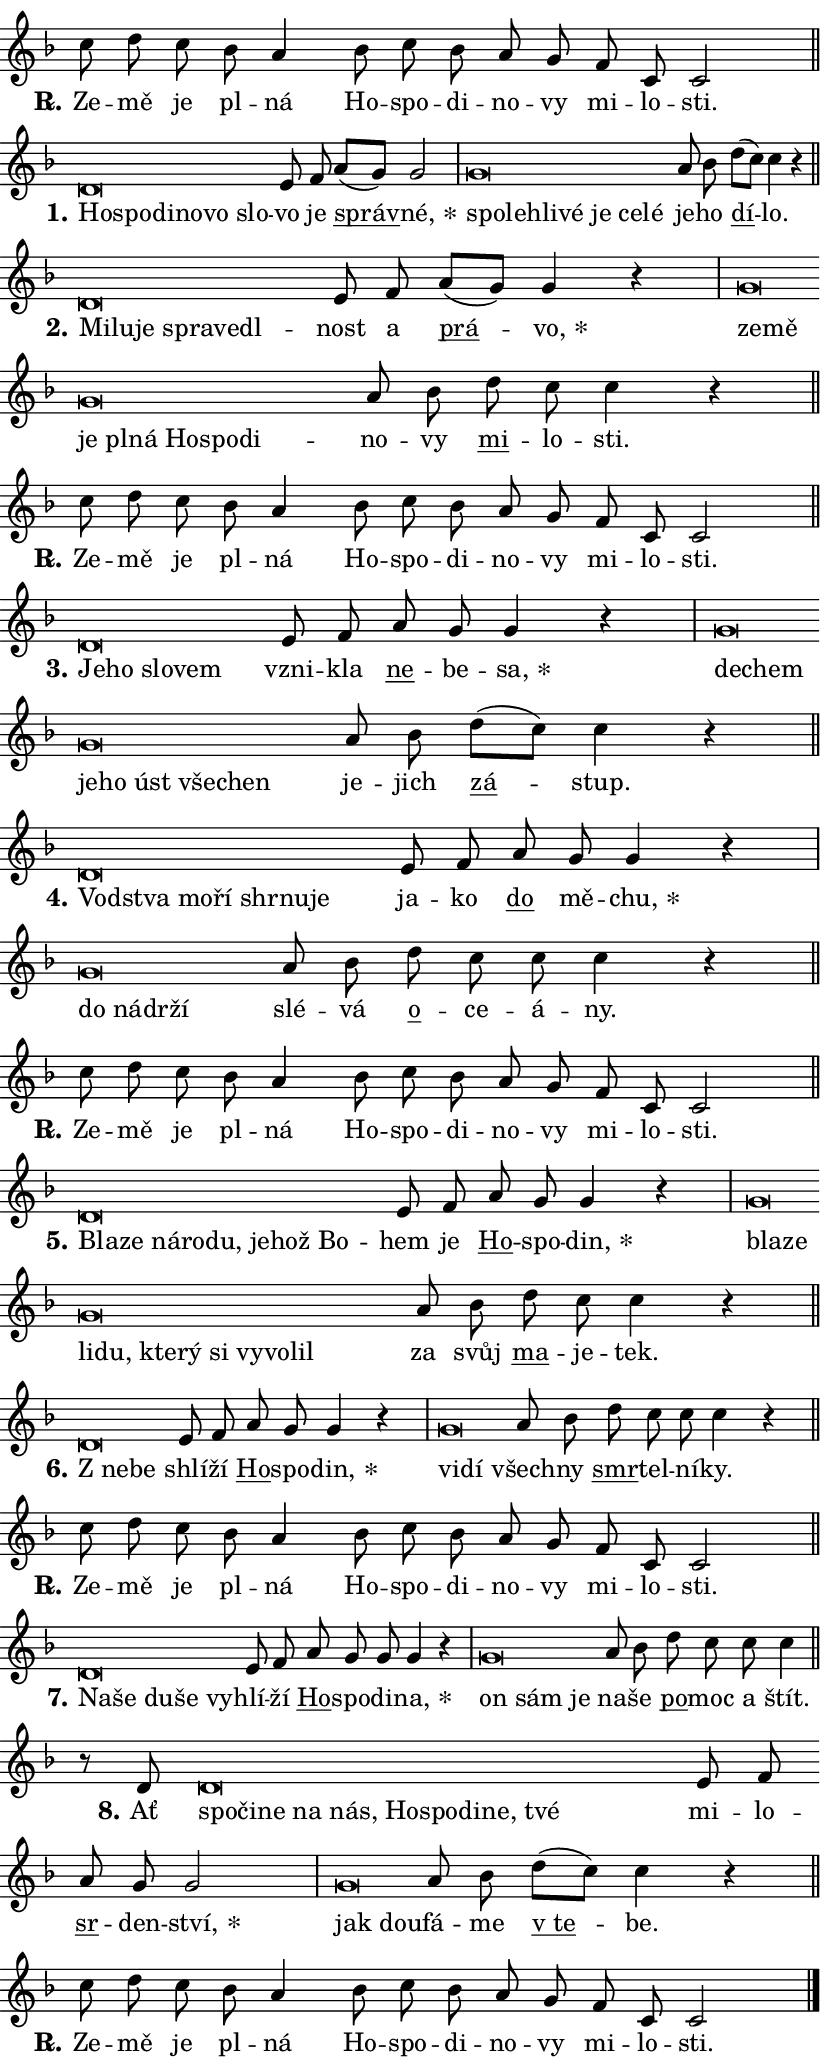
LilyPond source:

\version "2.24.0"
\header { tagline = "" }
\paper {
  indent = 0\cm
  top-margin = 0\cm
  right-margin = 0.13\cm % to fit lyric hyphens
  bottom-margin = 0\cm
  left-margin = 0\cm
  paper-width = 14\cm
  page-breaking = #ly:one-page-breaking
  system-system-spacing.basic-distance = #11
  score-system-spacing.basic-distance = #11
  ragged-last = ##f
}


%% Author: Thomas Morley
%% https://lists.gnu.org/archive/html/lilypond-user/2020-05/msg00002.html
#(define (line-position grob)
"Returns position of @var[grob} in current system:
   @code{'start}, if at first time-step
   @code{'end}, if at last time-step
   @code{'middle} otherwise
"
  (let* ((col (ly:item-get-column grob))
         (ln (ly:grob-object col 'left-neighbor))
         (rn (ly:grob-object col 'right-neighbor))
         (col-to-check-left (if (ly:grob? ln) ln col))
         (col-to-check-right (if (ly:grob? rn) rn col))
         (break-dir-left
           (and
             (ly:grob-property col-to-check-left 'non-musical #f)
             (ly:item-break-dir col-to-check-left)))
         (break-dir-right
           (and
             (ly:grob-property col-to-check-right 'non-musical #f)
             (ly:item-break-dir col-to-check-right))))
        (cond ((eqv? 1 break-dir-left) 'start)
              ((eqv? -1 break-dir-right) 'end)
              (else 'middle))))

#(define (tranparent-at-line-position vctor)
  (lambda (grob)
  "Relying on @code{line-position} select the relevant enry from @var{vctor}.
Used to determine transparency,"
    (case (line-position grob)
      ((end) (not (vector-ref vctor 0)))
      ((middle) (not (vector-ref vctor 1)))
      ((start) (not (vector-ref vctor 2))))))

noteHeadBreakVisibility =
#(define-music-function (break-visibility)(vector?)
"Makes @code{NoteHead}s transparent relying on @var{break-visibility}"
#{
  \override NoteHead.transparent =
    #(tranparent-at-line-position break-visibility)
#})

#(define delete-ledgers-for-transparent-note-heads
  (lambda (grob)
    "Reads whether a @code{NoteHead} is transparent.
If so this @code{NoteHead} is removed from @code{'note-heads} from
@var{grob}, which is supposed to be @code{LedgerLineSpanner}.
As a result ledgers are not printed for this @code{NoteHead}"
    (let* ((nhds-array (ly:grob-object grob 'note-heads))
           (nhds-list
             (if (ly:grob-array? nhds-array)
                 (ly:grob-array->list nhds-array)
                 '()))
           ;; Relies on the transparent-property being done before
           ;; Staff.LedgerLineSpanner.after-line-breaking is executed.
           ;; This is fragile ...
           (to-keep
             (remove
               (lambda (nhd)
                 (ly:grob-property nhd 'transparent #f))
               nhds-list)))
      ;; TODO find a better method to iterate over grob-arrays, similiar
      ;; to filter/remove etc for lists
      ;; For now rebuilt from scratch
      (set! (ly:grob-object grob 'note-heads)  '())
      (for-each
        (lambda (nhd)
          (ly:pointer-group-interface::add-grob grob 'note-heads nhd))
        to-keep))))

squashNotes = {
  \override NoteHead.X-extent = #'(-0.2 . 0.2)
  \override NoteHead.Y-extent = #'(-0.75 . 0)
  \override NoteHead.stencil =
    #(lambda (grob)
       (let ((pos (ly:grob-property grob 'staff-position)))
         (begin
           (if (< pos -7) (display "ERROR: Lower brevis then expected\n") (display ""))
           (if (<= pos -6) ly:text-interface::print ly:note-head::print))))
}
unSquashNotes = {
  \revert NoteHead.X-extent
  \revert NoteHead.Y-extent
  \revert NoteHead.stencil
}

hideNotes = \noteHeadBreakVisibility #begin-of-line-visible
unHideNotes = \noteHeadBreakVisibility #all-visible

% work-around for resetting accidentals
% https://lilypond.org/doc/v2.23/Documentation/notation/displaying-rhythms#unmetered-music
cadenzaMeasure = {
  \cadenzaOff
  \partial 1024 s1024
  \cadenzaOn
}

#(define-markup-command (accent layout props text) (markup?)
  "Underline accented syllable"
  (interpret-markup layout props
    #{\markup \override #'(offset . 4.3) \underline { #text }#}))

responsum = \markup \concat {
  "R" \hspace #-1.05 \path #0.1 #'((moveto 0 0.07) (lineto 0.9 0.8)) \hspace #0.05 "."
}

spaceSize = #0.6828661417322834 % exact space size for TeX Gyre Schola

\layout {
  \context {
    \Staff
    \remove "Time_signature_engraver"
    \override LedgerLineSpanner.after-line-breaking = #delete-ledgers-for-transparent-note-heads
  }
  \context {
    \Lyrics {
      \override LyricSpace.minimum-distance = \spaceSize
      \override LyricText.font-name = #"TeX Gyre Schola"
      \override LyricText.font-size = 1
      \override StanzaNumber.font-name = #"TeX Gyre Schola Bold"
      \override StanzaNumber.font-size = 1
    }
  }
  \context {
    \Score 
    \override NoteHead.text =
      #(lambda (grob) 
        (let ((pos (ly:grob-property grob 'staff-position)))
          #{\markup {
            \combine
              \halign #-0.55 \raise #(if (= pos -6) 0 0.5) \override #'(thickness . 2) \draw-line #'(3.2 . 0)
              \musicglyph "noteheads.sM1"
          }#}))
  }
}

% magnetic-lyrics.ily
%
%   written by
%     Jean Abou Samra <jean@abou-samra.fr>
%     Werner Lemberg <wl@gnu.org>
%
%   adapted by
%     Jiri Hon <jiri.hon@gmail.com>
%
% Version 2022-Apr-15

% https://www.mail-archive.com/lilypond-user@gnu.org/msg149350.html

#(define (Left_hyphen_pointer_engraver context)
   "Collect syllable-hyphen-syllable occurrences in lyrics and store
them in properties.  This engraver only looks to the left.  For
example, if the lyrics input is @code{foo -- bar}, it does the
following.

@itemize @bullet
@item
Set the @code{text} property of the @code{LyricHyphen} grob between
@q{foo} and @q{bar} to @code{foo}.

@item
Set the @code{left-hyphen} property of the @code{LyricText} grob with
text @q{foo} to the @code{LyricHyphen} grob between @q{foo} and
@q{bar}.
@end itemize

Use this auxiliary engraver in combination with the
@code{lyric-@/text::@/apply-@/magnetic-@/offset!} hook."
   (let ((hyphen #f)
         (text #f))
     (make-engraver
      (acknowledgers
       ((lyric-syllable-interface engraver grob source-engraver)
        (set! text grob)))
      (end-acknowledgers
       ((lyric-hyphen-interface engraver grob source-engraver)
        ;(when (not (grob::has-interface grob 'lyric-space-interface))
          (set! hyphen grob)));)
      ((stop-translation-timestep engraver)
       (when (and text hyphen)
         (ly:grob-set-object! text 'left-hyphen hyphen))
       (set! text #f)
       (set! hyphen #f)))))

#(define (lyric-text::apply-magnetic-offset! grob)
   "If the space between two syllables is less than the value in
property @code{LyricText@/.details@/.squash-threshold}, move the right
syllable to the left so that it gets concatenated with the left
syllable.

Use this function as a hook for
@code{LyricText@/.after-@/line-@/breaking} if the
@code{Left_@/hyphen_@/pointer_@/engraver} is active."
   (let ((hyphen (ly:grob-object grob 'left-hyphen #f)))
     (when hyphen
       (let ((left-text (ly:spanner-bound hyphen LEFT)))
         (when (grob::has-interface left-text 'lyric-syllable-interface)
           (let* ((common (ly:grob-common-refpoint grob left-text X))
                  (this-x-ext (ly:grob-extent grob common X))
                  (left-x-ext
                   (begin
                     ;; Trigger magnetism for left-text.
                     (ly:grob-property left-text 'after-line-breaking)
                     (ly:grob-extent left-text common X)))
                  ;; `delta` is the gap width between two syllables.
                  (delta (- (interval-start this-x-ext)
                            (interval-end left-x-ext)))
                  (details (ly:grob-property grob 'details))
                  (threshold (assoc-get 'squash-threshold details 0.2)))
             (when (< delta threshold)
               (let* (;; We have to manipulate the input text so that
                      ;; ligatures crossing syllable boundaries are not
                      ;; disabled.  For languages based on the Latin
                      ;; script this is essentially a beautification.
                      ;; However, for non-Western scripts it can be a
                      ;; necessity.
                      (lt (ly:grob-property left-text 'text))
                      (rt (ly:grob-property grob 'text))
                      (is-space (grob::has-interface hyphen 'lyric-space-interface))
                      (space (if is-space " " ""))
                      (extra-delta (if is-space spaceSize 0))
                      ;; Append new syllable.
                      (ltrt-space (if (and (string? lt) (string? rt))
                                (string-append lt space rt)
                                (make-concat-markup (list lt space rt))))
                      ;; Right-align `ltrt` to the right side.
                      (ltrt-space-markup (grob-interpret-markup
                               grob
                               (make-translate-markup
                                (cons (interval-length this-x-ext) 0)
                                (make-right-align-markup ltrt-space)))))
                 (begin
                   ;; Don't print `left-text`.
                   (ly:grob-set-property! left-text 'stencil #f)
                   ;; Set text and stencil (which holds all collected
                   ;; syllables so far) and shift it to the left.
                   (ly:grob-set-property! grob 'text ltrt-space)
                   (ly:grob-set-property! grob 'stencil ltrt-space-markup)
                   (ly:grob-translate-axis! grob (- (- delta extra-delta)) X))))))))))


#(define (lyric-hyphen::displace-bounds-first grob)
   ;; Make very sure this callback isn't triggered too early.
   (let ((left (ly:spanner-bound grob LEFT))
         (right (ly:spanner-bound grob RIGHT)))
     (ly:grob-property left 'after-line-breaking)
     (ly:grob-property right 'after-line-breaking)
     (ly:lyric-hyphen::print grob)))

squashThreshold = #0.4

\layout {
  \context {
    \Lyrics
    \consists #Left_hyphen_pointer_engraver
    \override LyricText.after-line-breaking =
      #lyric-text::apply-magnetic-offset!
    \override LyricHyphen.stencil = #lyric-hyphen::displace-bounds-first
    \override LyricText.details.squash-threshold = \squashThreshold
    \override LyricHyphen.minimum-distance = 0
    \override LyricHyphen.minimum-length = \squashThreshold
  }
}

squashText = \override LyricText.details.squash-threshold = 9999
unSquashText = \override LyricText.details.squash-threshold = \squashThreshold

leftText = \override LyricText.self-alignment-X = #LEFT
unLeftText = \revert LyricText.self-alignment-X

starOffset = #(lambda (grob) 
                (let ((x_offset (ly:self-alignment-interface::aligned-on-x-parent grob)))
                  (if (= x_offset 0) 0 (+ x_offset 1.2))))

star = #(define-music-function (syllable)(string?)
"Append star separator at the end of a syllable"
#{
  \once \override LyricText.X-offset = #starOffset
  \lyricmode { \markup {
    #syllable
    \override #'((font-name . "TeX Gyre Schola Bold")) \hspace #0.2 \lower #0.65 \larger "*"
  } }
#})

starAccent = #(define-music-function (syllable)(string?)
"Append star separator at the end of a syllable and make accent"
#{
  \once \override LyricText.X-offset = #starOffset
  \lyricmode { \markup {
    \accent #syllable
    \override #'((font-name . "TeX Gyre Schola Bold")) \hspace #0.2 \lower #0.65 \larger "*"
  } }
#})

breath = #(define-music-function (syllable)(string?)
"Append breathing indicator at the end of a syllable"
#{
  \lyricmode { \markup { #syllable "+" } }
#})

optionalBreath = #(define-music-function (syllable)(string?)
"Append optional breathing indicator at the end of a syllable"
#{
  \lyricmode { \markup { #syllable "(+)" } }
#})


\score {
    <<
        \new Voice = "melody" { \cadenzaOn \key f \major \relative { c''8 d c bes a4 \bar "" bes8 c bes \bar "" a g \bar "" f c c2 \cadenzaMeasure \bar "||" \break } }
        \new Lyrics \lyricsto "melody" { \lyricmode { \set stanza = \responsum
Ze -- mě je pl -- ná Ho -- spo -- di -- no -- vy mi -- lo -- sti. } }
    >>
    \layout {}
}

\score {
    <<
        \new Voice = "melody" { \cadenzaOn \key f \major \relative { \squashNotes d'\breve*1/16 \hideNotes \breve*1/16 \bar "" \breve*1/16 \bar "" \breve*1/16 \bar "" \breve*1/16 \breve*1/16 \bar "" \unHideNotes \unSquashNotes e8 f \bar "" a[( g)] g2 \cadenzaMeasure \bar "|" \squashNotes g\breve*1/16 \hideNotes \breve*1/16 \bar "" \breve*1/16 \bar "" \breve*1/16 \bar "" \breve*1/16 \bar "" \breve*1/16 \breve*1/16 \bar "" \unHideNotes \unSquashNotes a8 bes \bar "" d[( c)] c4 r \cadenzaMeasure \bar "||" \break } }
        \new Lyrics \lyricsto "melody" { \lyricmode { \set stanza = "1."
\leftText Ho -- \squashText spo -- di -- no -- vo slo -- \unLeftText \unSquashText vo je \markup \accent správ -- \star né, \leftText spo -- \squashText leh -- li -- vé je ce -- lé \unLeftText \unSquashText je -- ho \markup \accent dí -- lo. } }
    >>
    \layout {}
}

\score {
    <<
        \new Voice = "melody" { \cadenzaOn \key f \major \relative { \squashNotes d'\breve*1/16 \hideNotes \breve*1/16 \bar "" \breve*1/16 \bar "" \breve*1/16 \bar "" \breve*1/16 \breve*1/16 \bar "" \unHideNotes \unSquashNotes e8 f \bar "" a[( g)] g4 r \cadenzaMeasure \bar "|" \squashNotes g\breve*1/16 \hideNotes \breve*1/16 \bar "" \breve*1/16 \bar "" \breve*1/16 \bar "" \breve*1/16 \bar "" \breve*1/16 \bar "" \breve*1/16 \breve*1/16 \bar "" \unHideNotes \unSquashNotes a8 bes \bar "" d c c4 r \cadenzaMeasure \bar "||" \break } }
        \new Lyrics \lyricsto "melody" { \lyricmode { \set stanza = "2."
\leftText Mi -- \squashText lu -- je spra -- ve -- dl -- \unLeftText \unSquashText nost a \markup \accent prá -- \star vo, \leftText ze -- \squashText mě je pl -- ná Ho -- spo -- di -- \unLeftText \unSquashText no -- vy \markup \accent mi -- lo -- sti. } }
    >>
    \layout {}
}

\score {
    <<
        \new Voice = "melody" { \cadenzaOn \key f \major \relative { c''8 d c bes a4 \bar "" bes8 c bes \bar "" a g \bar "" f c c2 \cadenzaMeasure \bar "||" \break } }
        \new Lyrics \lyricsto "melody" { \lyricmode { \set stanza = \responsum
Ze -- mě je pl -- ná Ho -- spo -- di -- no -- vy mi -- lo -- sti. } }
    >>
    \layout {}
}

\score {
    <<
        \new Voice = "melody" { \cadenzaOn \key f \major \relative { \squashNotes d'\breve*1/16 \hideNotes \breve*1/16 \bar "" \breve*1/16 \breve*1/16 \bar "" \unHideNotes \unSquashNotes e8 f \bar "" a g g4 r \cadenzaMeasure \bar "|" \squashNotes g\breve*1/16 \hideNotes \breve*1/16 \bar "" \breve*1/16 \bar "" \breve*1/16 \bar "" \breve*1/16 \bar "" \breve*1/16 \breve*1/16 \bar "" \unHideNotes \unSquashNotes a8 bes \bar "" d[( c)] c4 r \cadenzaMeasure \bar "||" \break } }
        \new Lyrics \lyricsto "melody" { \lyricmode { \set stanza = "3."
\leftText Je -- \squashText ho slo -- vem \unLeftText \unSquashText vzni -- kla \markup \accent ne -- be -- \star sa, \leftText de -- \squashText chem je -- ho úst vše -- chen \unLeftText \unSquashText je -- jich \markup \accent zá -- stup. } }
    >>
    \layout {}
}

\score {
    <<
        \new Voice = "melody" { \cadenzaOn \key f \major \relative { \squashNotes d'\breve*1/16 \hideNotes \breve*1/16 \bar "" \breve*1/16 \bar "" \breve*1/16 \bar "" \breve*1/16 \bar "" \breve*1/16 \breve*1/16 \bar "" \unHideNotes \unSquashNotes e8 f \bar "" a g g4 r \cadenzaMeasure \bar "|" \squashNotes g\breve*1/16 \hideNotes \breve*1/16 \bar "" \breve*1/16 \breve*1/16 \bar "" \unHideNotes \unSquashNotes a8 bes \bar "" d c c c4 r \cadenzaMeasure \bar "||" \break } }
        \new Lyrics \lyricsto "melody" { \lyricmode { \set stanza = "4."
\leftText Vod -- \squashText stva mo -- ří shr -- nu -- je \unLeftText \unSquashText ja -- ko \markup \accent do mě -- \star chu, \leftText do \squashText ná -- dr -- ží \unLeftText \unSquashText slé -- vá \markup \accent o -- ce -- á -- ny. } }
    >>
    \layout {}
}

\score {
    <<
        \new Voice = "melody" { \cadenzaOn \key f \major \relative { c''8 d c bes a4 \bar "" bes8 c bes \bar "" a g \bar "" f c c2 \cadenzaMeasure \bar "||" \break } }
        \new Lyrics \lyricsto "melody" { \lyricmode { \set stanza = \responsum
Ze -- mě je pl -- ná Ho -- spo -- di -- no -- vy mi -- lo -- sti. } }
    >>
    \layout {}
}

\score {
    <<
        \new Voice = "melody" { \cadenzaOn \key f \major \relative { \squashNotes d'\breve*1/16 \hideNotes \breve*1/16 \bar "" \breve*1/16 \bar "" \breve*1/16 \bar "" \breve*1/16 \bar "" \breve*1/16 \bar "" \breve*1/16 \breve*1/16 \bar "" \unHideNotes \unSquashNotes e8 f \bar "" a g g4 r \cadenzaMeasure \bar "|" \squashNotes g\breve*1/16 \hideNotes \breve*1/16 \bar "" \breve*1/16 \bar "" \breve*1/16 \bar "" \breve*1/16 \bar "" \breve*1/16 \bar "" \breve*1/16 \bar "" \breve*1/16 \bar "" \breve*1/16 \breve*1/16 \bar "" \unHideNotes \unSquashNotes a8 bes \bar "" d c c4 r \cadenzaMeasure \bar "||" \break } }
        \new Lyrics \lyricsto "melody" { \lyricmode { \set stanza = "5."
\leftText Bla -- \squashText ze ná -- ro -- du, je -- hož Bo -- \unLeftText \unSquashText hem je \markup \accent Ho -- spo -- \star din, \leftText bla -- \squashText ze li -- du, kte -- rý si vy -- vo -- lil \unLeftText \unSquashText za svůj \markup \accent ma -- je -- tek. } }
    >>
    \layout {}
}

\score {
    <<
        \new Voice = "melody" { \cadenzaOn \key f \major \relative { \squashNotes d'\breve*1/16 \hideNotes \breve*1/16 \bar "" \unHideNotes \unSquashNotes e8 f \bar "" a g g4 r \cadenzaMeasure \bar "|" \squashNotes g\breve*1/16 \hideNotes \breve*1/16 \bar "" \unHideNotes \unSquashNotes a8 bes \bar "" d c c c4 r \cadenzaMeasure \bar "||" \break } }
        \new Lyrics \lyricsto "melody" { \lyricmode { \set stanza = "6."
\leftText "Z ne" -- \squashText be \unLeftText \unSquashText shlí -- ží \markup \accent Ho -- spo -- \star din, \leftText vi -- \squashText dí \unLeftText \unSquashText všech -- ny \markup \accent smr -- tel -- ní -- ky. } }
    >>
    \layout {}
}

\score {
    <<
        \new Voice = "melody" { \cadenzaOn \key f \major \relative { c''8 d c bes a4 \bar "" bes8 c bes \bar "" a g \bar "" f c c2 \cadenzaMeasure \bar "||" \break } }
        \new Lyrics \lyricsto "melody" { \lyricmode { \set stanza = \responsum
Ze -- mě je pl -- ná Ho -- spo -- di -- no -- vy mi -- lo -- sti. } }
    >>
    \layout {}
}

\score {
    <<
        \new Voice = "melody" { \cadenzaOn \key f \major \relative { \squashNotes d'\breve*1/16 \hideNotes \breve*1/16 \bar "" \breve*1/16 \bar "" \breve*1/16 \breve*1/16 \bar "" \unHideNotes \unSquashNotes e8 f \bar "" a g g g4 r \cadenzaMeasure \bar "|" \squashNotes g\breve*1/16 \hideNotes \breve*1/16 \breve*1/16 \bar "" \unHideNotes \unSquashNotes a8 bes \bar "" d c c c4 \cadenzaMeasure \bar "||" \break } }
        \new Lyrics \lyricsto "melody" { \lyricmode { \set stanza = "7."
\leftText Na -- \squashText še du -- še vy -- \unLeftText \unSquashText hlí -- ží \markup \accent Ho -- spo -- di -- \star na, \leftText on \squashText sám je \unLeftText \unSquashText na -- še \markup \accent po -- moc a štít. } }
    >>
    \layout {}
}

\score {
    <<
        \new Voice = "melody" { \cadenzaOn \key f \major \relative { r8 d' \squashNotes d\breve*1/16 \hideNotes \breve*1/16 \bar "" \breve*1/16 \bar "" \breve*1/16 \bar "" \breve*1/16 \bar "" \breve*1/16 \bar "" \breve*1/16 \bar "" \breve*1/16 \bar "" \breve*1/16 \breve*1/16 \bar "" \unHideNotes \unSquashNotes e8 f \bar "" a g g2 \cadenzaMeasure \bar "|" \squashNotes g\breve*1/16 \hideNotes \breve*1/16 \bar "" \unHideNotes \unSquashNotes a8 bes \bar "" d[( c)] c4 r \cadenzaMeasure \bar "||" \break } }
        \new Lyrics \lyricsto "melody" { \lyricmode { \set stanza = "8."
Ať \leftText spo -- \squashText či -- ne na nás, Ho -- spo -- di -- ne, tvé \unLeftText \unSquashText mi -- lo -- \markup \accent sr -- den -- \star ství, \leftText jak \squashText dou -- \unLeftText \unSquashText fá -- me \markup \accent "v te" -- be. } }
    >>
    \layout {}
}

\score {
    <<
        \new Voice = "melody" { \cadenzaOn \key f \major \relative { c''8 d c bes a4 \bar "" bes8 c bes \bar "" a g \bar "" f c c2 \cadenzaMeasure \bar "||" \break } \bar "|." }
        \new Lyrics \lyricsto "melody" { \lyricmode { \set stanza = \responsum
Ze -- mě je pl -- ná Ho -- spo -- di -- no -- vy mi -- lo -- sti. } }
    >>
    \layout {}
}
